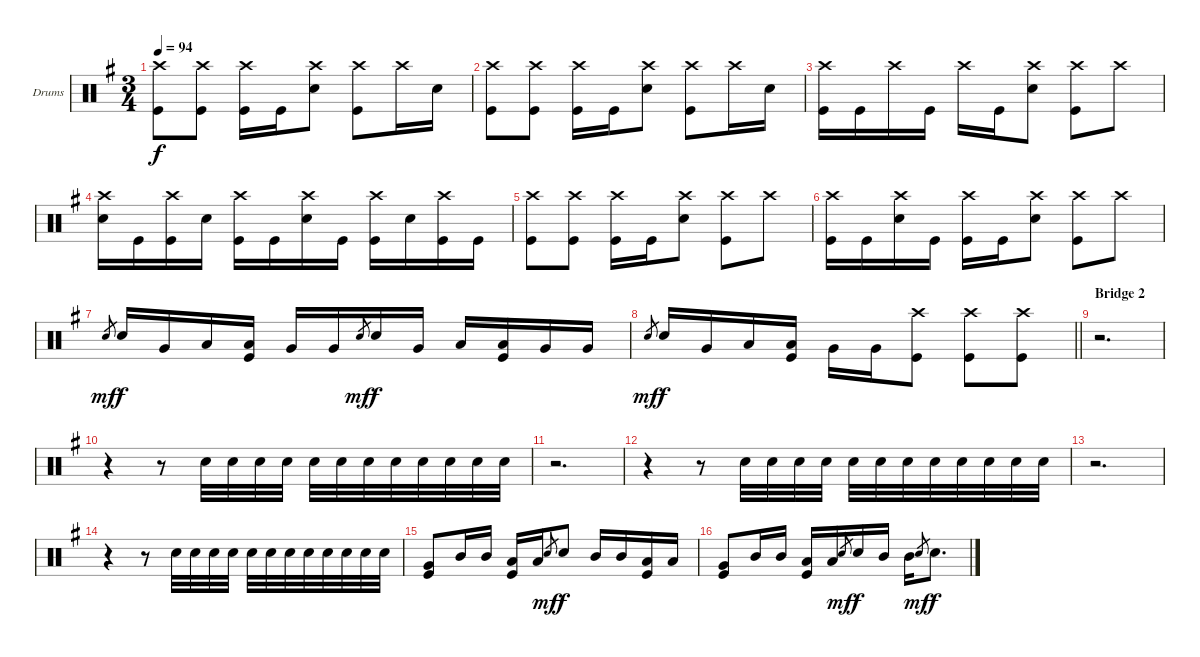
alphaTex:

\bracketExtendMode groupsimilarinstruments
\firstSystemTrackNameOrientation horizontal
\otherSystemsTrackNameOrientation horizontal
\track ("Drumkit" "Drums") {instrument percussion}
\staff {score}
\articulation defaults
\ts (3 4)
\tempo 94
\clef neutral
\ks g
("Crash high (hit)" "Kick (hit)").8{dy f} ("Crash high (hit)" "Kick (hit)").8 ("Crash high (hit)" "Kick (hit)").16 "Kick (hit)".16 ("Crash high (hit)" "Snare (hit) 2").8 ("Crash high (hit)" "Kick (hit)").8 "Crash high (hit)".16 "Snare (hit) 2".16 |
("Crash high (hit)" "Kick (hit)").8 ("Crash high (hit)" "Kick (hit)").8 ("Crash high (hit)" "Kick (hit)").16 "Kick (hit)".16 ("Crash high (hit)" "Snare (hit) 2").8 ("Crash high (hit)" "Kick (hit)").8 "Crash high (hit)".16 "Snare (hit) 2".16 |
("Crash high (hit)" "Kick (hit)").16 "Kick (hit)".16 "Crash high (hit)".16 "Kick (hit)".16 "Crash high (hit)".16 "Kick (hit)".16 ("Crash high (hit)" "Snare (hit) 2").8 ("Crash high (hit)" "Kick (hit)").8 "Crash high (hit)".8 |
("Crash high (hit)" "Snare (hit) 2").16 "Kick (hit)".16 ("Crash high (hit)" "Kick (hit)").16 "Snare (hit) 2".16 ("Crash high (hit)" "Kick (hit)").16 "Kick (hit)".16 ("Crash high (hit)" "Snare (hit) 2").16 "Kick (hit)".16 ("Crash high (hit)" "Kick (hit)").16 "Snare (hit) 2".16 ("Crash high (hit)" "Kick (hit)").16 "Kick (hit)".16 |
("Crash high (hit)" "Kick (hit)").8 ("Crash high (hit)" "Kick (hit)").8 ("Crash high (hit)" "Kick (hit)").16 "Kick (hit)".16 ("Crash high (hit)" "Snare (hit) 2").8 ("Crash high (hit)" "Kick (hit)").8 "Crash high (hit)".8 |
("Crash high (hit)" "Kick (hit)").16 "Kick (hit)".16 ("Crash high (hit)" "Snare (hit) 2").16 "Kick (hit)".16 ("Crash high (hit)" "Kick (hit)").16 "Kick (hit)".16 ("Crash high (hit)" "Snare (hit) 2").8 ("Crash high (hit)" "Kick (hit)").8 "Crash high (hit)".8 |
"Snare (hit) 2".8{gr dy mf} "Snare (hit) 2".16{dy f} "Very Low Tom (hit)".16 "Low Tom (hit)".16 ("Low Tom (hit)" "Kick (hit)").16 "Very Low Tom (hit)".16 "Very Low Tom (hit)".16 "Snare (hit) 2".8{gr dy mf} "Snare (hit) 2".16{dy f} "Very Low Tom (hit)".16 "Low Tom (hit)".16 ("Low Tom (hit)" "Kick (hit)").16 "Very Low Tom (hit)".16 "Very Low Tom (hit)".16 |
\barLineRight lightlight "Snare (hit) 2".8{gr dy mf} "Snare (hit) 2".16{dy f} "Very Low Tom (hit)".16 "Low Tom (hit)".16
("Low Tom (hit)" "Kick (hit)").16 "Very Low Tom (hit)".16 "Very Low Tom (hit)".16 ("Crash high (hit)" "Kick (hit)").8 ("Crash high (hit)" "Kick (hit)").8 ("Crash high (hit)" "Kick (hit)").8 |
\section ("" "Bridge 2")
r.2{d} |
r.4 r.8 "Snare (hit) 2".32 "Snare (hit) 2".32 "Snare (hit) 2".32 "Snare (hit) 2".32 "Snare (hit) 2".32 "Snare (hit) 2".32 "Snare (hit) 2".32 "Snare (hit) 2".32 "Snare (hit) 2".32 "Snare (hit) 2".32 "Snare (hit) 2".32 "Snare (hit) 2".32 |
r.2{d} |
r.4 r.8 "Snare (hit) 2".32 "Snare (hit) 2".32 "Snare (hit) 2".32 "Snare (hit) 2".32 "Snare (hit) 2".32 "Snare (hit) 2".32 "Snare (hit) 2".32 "Snare (hit) 2".32 "Snare (hit) 2".32 "Snare (hit) 2".32 "Snare (hit) 2".32 "Snare (hit) 2".32 |
r.2{d} |
r.4 r.8 "Snare (hit) 2".32 "Snare (hit) 2".32 "Snare (hit) 2".32 "Snare (hit) 2".32 "Snare (hit) 2".32 "Snare (hit) 2".32 "Snare (hit) 2".32 "Snare (hit) 2".32 "Snare (hit) 2".32 "Snare (hit) 2".32 "Snare (hit) 2".32 "Snare (hit) 2".32 |
("Very Low Tom (hit)" "Kick (hit)").8 "Mid Tom (hit)".16 "Mid Tom (hit)".16 ("Low Tom (hit)" "Kick (hit)").16 "Low Tom (hit)".16 "Snare (hit) 2".8{gr dy mf} "Snare (hit) 2".8{dy f} "Mid Tom (hit)".16 "Mid Tom (hit)".16 ("Low Tom (hit)" "Kick (hit)").16 "Low Tom (hit)".16 |
("Very Low Tom (hit)" "Kick (hit)").8 "Mid Tom (hit)".16 "Mid Tom (hit)".16 ("Low Tom (hit)" "Kick (hit)").16 "Low Tom (hit)".16 "Snare (hit) 2".8{gr dy mf} "Snare (hit) 2".16{dy f} "Mid Tom (hit)".16 "Mid Tom (hit)".16 "Snare (hit) 2".8{gr dy mf} "Snare (hit) 2".8{d dy f}
